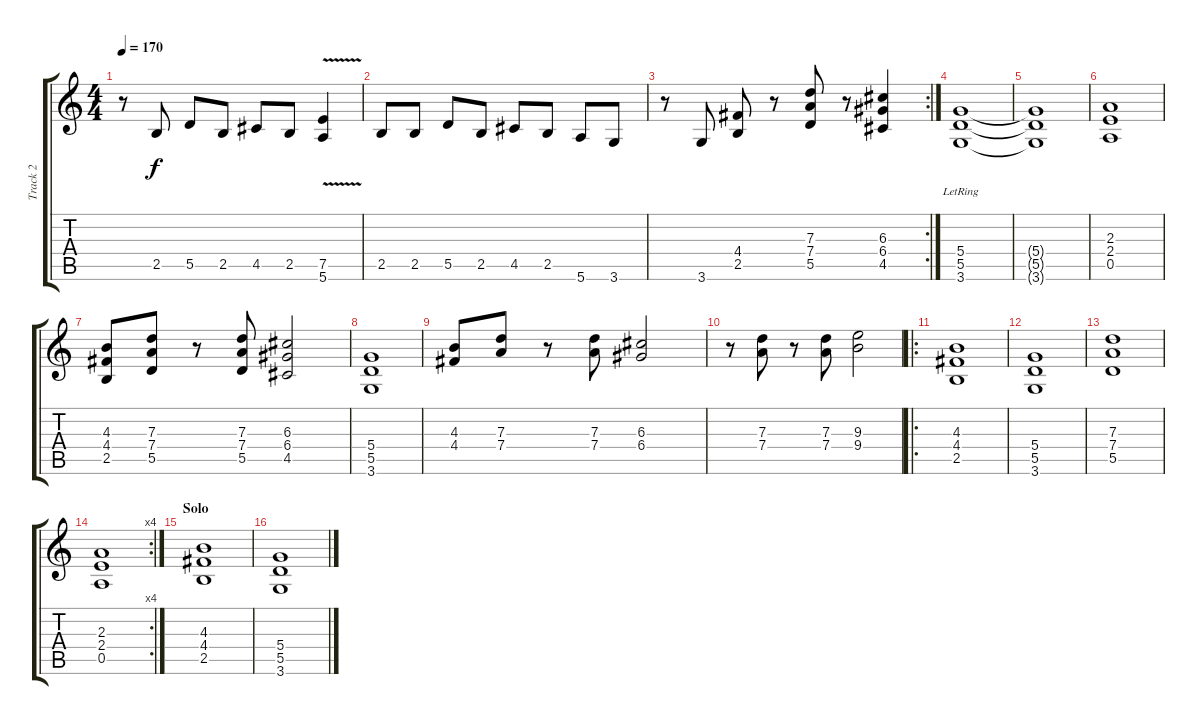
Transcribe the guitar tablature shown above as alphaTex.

\track ("Track 2" "Track 2") {instrument distortionguitar}
\staff {score tabs}
\tuning (E4 B3 G3 D3 A2 E2) {hide}
\ts (4 4)
\tempo 170
\clef g2
\ks c
r.8{dy f} 2.5.8 5.5.8 2.5.8 4.5.8 2.5.8 (7.5 5.6{v}).4 |
2.5.8 2.5.8 5.5.8 2.5.8 4.5.8 2.5.8 5.6.8 3.6.8 |
\rc 2
r.8 3.6.8 (4.4 2.5).8 r.8 (7.3 7.4 5.5).8 r.8 (6.3 6.4 4.5).4 |
(5.4{lr} 5.5 3.6).1 |
(5.4{t} 5.5{t} 3.6{t}).1 |
(2.3 2.4 0.5).1 |
(4.3 4.4 2.5).8 (7.3 7.4 5.5).8 r.8 (7.3 7.4 5.5).8 (6.3 6.4 4.5).2 |
(5.4 5.5 3.6).1 |
(4.3 4.4).8 (7.3 7.4).8 r.8 (7.3 7.4).8 (6.3 6.4).2 |
r.8 (7.3 7.4).8 r.8 (7.3 7.4).8 (9.3 9.4).2 |
\ro
(4.3 4.4 2.5).1 |
(5.4 5.5 3.6).1 |
(7.3 7.4 5.5).1 |
\rc 4
(2.3 2.4 0.5).1 |
\section ("" "Solo")
(4.3 4.4 2.5).1 |
(5.4 5.5 3.6).1
